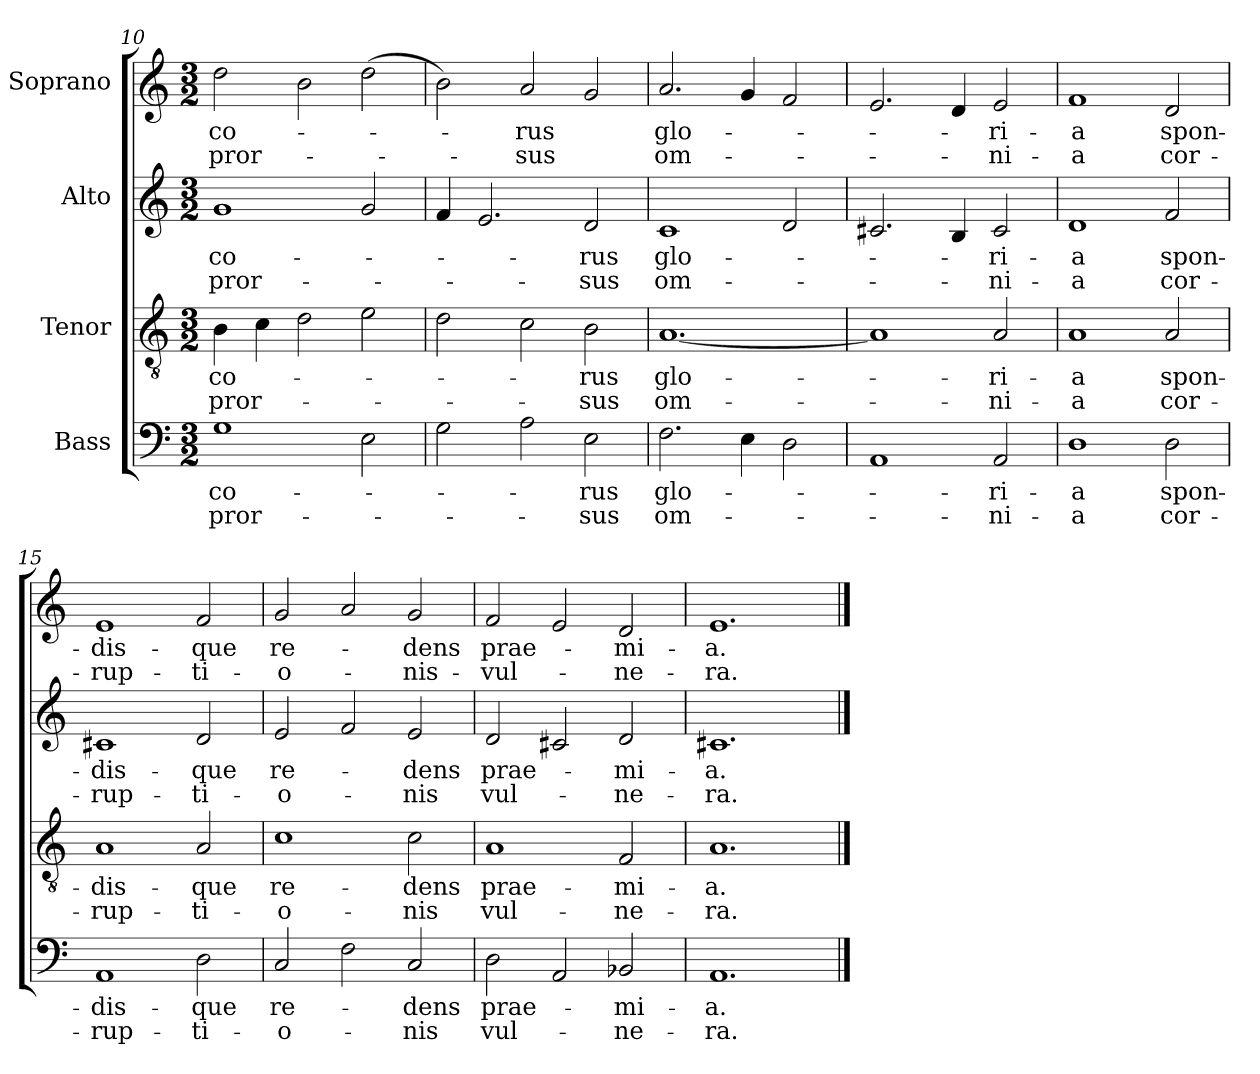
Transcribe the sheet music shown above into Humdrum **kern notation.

**kern	**text	**text	**kern	**text	**text	**kern	**text	**text	**kern	**text	**text
*part4	*part4	*part4	*part3	*part3	*part3	*part2	*part2	*part2	*part1	*part1	*part1
*staff4	*staff4	*staff4	*staff3	*staff3	*staff3	*staff2	*staff2	*staff2	*staff1	*staff1	*staff1
*I"Bass	*	*	*I"Tenor	*	*	*I"Alto	*	*	*I"Soprano	*	*
*clefF4	*	*	*clefGv2	*	*	*clefG2	*	*	*clefG2	*	*
*k[]	*	*	*k[]	*	*	*k[]	*	*	*k[]	*	*
*C:	*	*	*C:	*	*	*C:	*	*	*C:	*	*
*M3/2	*	*	*M3/2	*	*	*M3/2	*	*	*M3/2	*	*
=10	=10	=10	=10	=10	=10	=10	=10	=10	=10	=10	=10
1G	-co-	pror-	4B\	-co-	pror-	1g	-co-	pror-	2dd\	-co-	pror-
.	.	.	4c\	.	.	.	.	.	.	.	.
.	.	.	2d\	.	.	.	.	.	2b\	.	.
2E\	.	.	2e\	.	.	2g/	.	.	(2dd\	.	.
=11	=11	=11	=11	=11	=11	=11	=11	=11	=11	=11	=11
2G\	.	.	2d\	.	.	4f/	.	.	2b\)	.	.
.	.	.	.	.	.	2.e/	.	.	.	.	.
2A\	.	.	2c\	.	.	.	.	.	2a/	-rus	-sus
2E\	-rus	-sus	2B\	-rus	-sus	2d/	-rus	-sus	2g/	.	.
=12	=12	=12	=12	=12	=12	=12	=12	=12	=12	=12	=12
2.F\	glo-	om-	[1.A	glo-	om-	1c	glo-	om-	2.a/	glo-	om-
4E\	.	.	.	.	.	.	.	.	4g/	.	.
2D\	.	.	.	.	.	2d/	.	.	2f/	.	.
=13	=13	=13	=13	=13	=13	=13	=13	=13	=13	=13	=13
1AA	.	.	1A]	.	.	2.c#X/	.	.	2.e/	.	.
.	.	.	.	.	.	4B/	.	.	4d/	.	.
2AA/	-ri-	-ni-	2A/	-ri-	-ni-	2c#/	-ri-	-ni-	2e/	-ri-	-ni-
!!LO:LB:g=z
=14	=14	=14	=14	=14	=14	=14	=14	=14	=14	=14	=14
1D	-a	-a	1A	-a	-a	1d	-a	-a	1f	-a	-a
2D\	spon-	cor-	2A/	spon-	cor-	2f/	spon-	cor-	2d/	spon-	cor-
=15	=15	=15	=15	=15	=15	=15	=15	=15	=15	=15	=15
1AA	-dis-	-rup-	1A	-dis-	-rup-	1c#X	-dis-	-rup-	1e	-dis-	-rup-
2D\	-que	-ti-	2A/	-que	-ti-	2d/	-que	-ti-	2f/	-que	-ti-
=16	=16	=16	=16	=16	=16	=16	=16	=16	=16	=16	=16
2C/	re-	-o-	1c	re-	-o-	2e/	re-	-o-	2g/	re-	-o-
2F\	.	.	.	.	.	2f/	.	.	2a/	.	.
2C/	-dens	-nis	2c\	-dens	-nis	2e/	-dens	-nis	2g/	-dens	-nis-
=17	=17	=17	=17	=17	=17	=17	=17	=17	=17	=17	=17
2D\	prae-	vul-	1A	prae-	vul-	2d/	prae-	vul-	2f/	prae-	-vul-
2AA/	.	.	.	.	.	2c#X/	.	.	2e/	.	.
2BB-X/	-mi-	-ne-	2F/	-mi-	-ne-	2d/	-mi-	-ne-	2d/	-mi-	-ne-
=18	=18	=18	=18	=18	=18	=18	=18	=18	=18	=18	=18
1.AA	-a.	-ra.	1.A	-a.	-ra.	1.c#X	-a.	-ra.	1.e	-a.	-ra.
==	==	==	==	==	==	==	==	==	==	==	==
*-	*-	*-	*-	*-	*-	*-	*-	*-	*-	*-	*-
